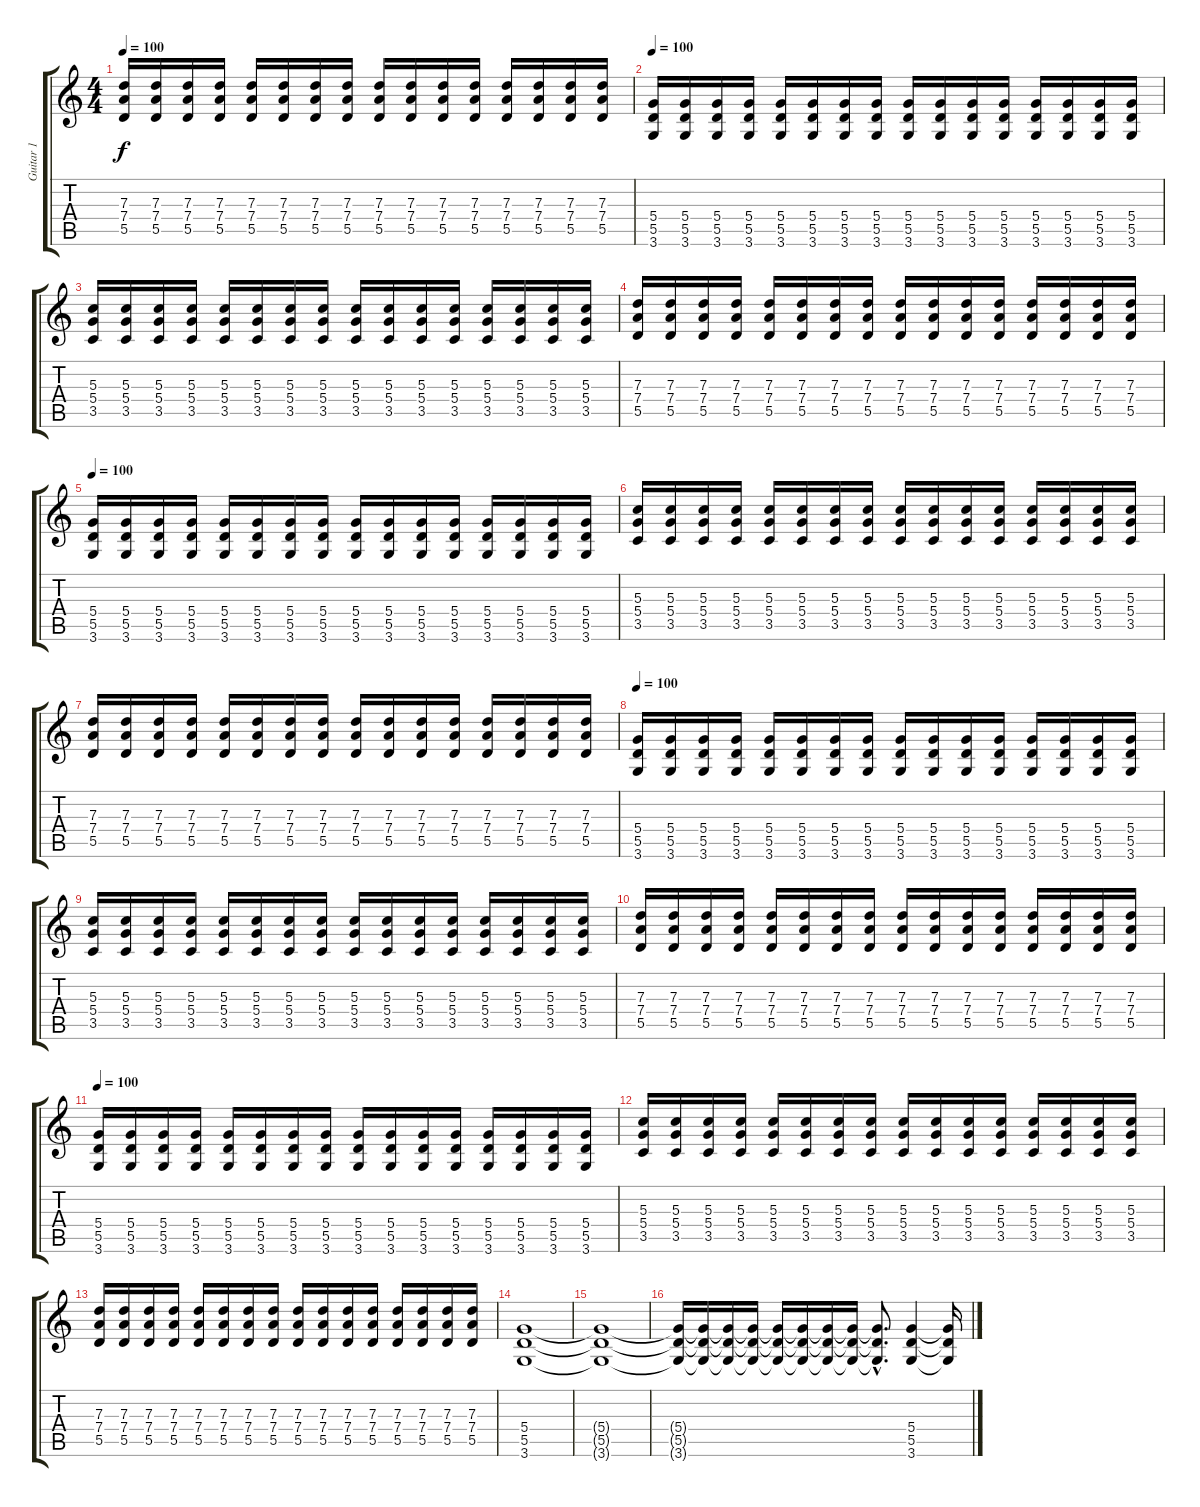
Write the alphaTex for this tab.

\track ("Guitar 1" "Guitar 1") {instrument acousticguitarsteel}
\staff {score tabs}
\tuning (E4 B3 G3 D3 A2 E2) {hide}
\ts (4 4)
\tempo 100
\clef g2
\ks c
(7.3 7.4 5.5).16{dy f} (7.3 7.4 5.5).16 (7.3 7.4 5.5).16 (7.3 7.4 5.5).16 (7.3 7.4 5.5).16 (7.3 7.4 5.5).16 (7.3 7.4 5.5).16 (7.3 7.4 5.5).16 (7.3 7.4 5.5).16 (7.3 7.4 5.5).16 (7.3 7.4 5.5).16 (7.3 7.4 5.5).16 (7.3 7.4 5.5).16 (7.3 7.4 5.5).16 (7.3 7.4 5.5).16 (7.3 7.4 5.5).16 |
\tempo 100
(5.4 5.5 3.6).16{instrument distortionguitar} (5.4 5.5 3.6).16 (5.4 5.5 3.6).16 (5.4 5.5 3.6).16 (5.4 5.5 3.6).16 (5.4 5.5 3.6).16 (5.4 5.5 3.6).16 (5.4 5.5 3.6).16 (5.4 5.5 3.6).16 (5.4 5.5 3.6).16 (5.4 5.5 3.6).16 (5.4 5.5 3.6).16 (5.4 5.5 3.6).16 (5.4 5.5 3.6).16 (5.4 5.5 3.6).16 (5.4 5.5 3.6).16 |
(5.3 5.4 3.5).16 (5.3 5.4 3.5).16 (5.3 5.4 3.5).16 (5.3 5.4 3.5).16 (5.3 5.4 3.5).16 (5.3 5.4 3.5).16 (5.3 5.4 3.5).16 (5.3 5.4 3.5).16 (5.3 5.4 3.5).16 (5.3 5.4 3.5).16 (5.3 5.4 3.5).16 (5.3 5.4 3.5).16 (5.3 5.4 3.5).16 (5.3 5.4 3.5).16 (5.3 5.4 3.5).16 (5.3 5.4 3.5).16 |
(7.3 7.4 5.5).16 (7.3 7.4 5.5).16 (7.3 7.4 5.5).16 (7.3 7.4 5.5).16 (7.3 7.4 5.5).16 (7.3 7.4 5.5).16 (7.3 7.4 5.5).16 (7.3 7.4 5.5).16 (7.3 7.4 5.5).16 (7.3 7.4 5.5).16 (7.3 7.4 5.5).16 (7.3 7.4 5.5).16 (7.3 7.4 5.5).16 (7.3 7.4 5.5).16 (7.3 7.4 5.5).16 (7.3 7.4 5.5).16 |
\tempo 100
(5.4 5.5 3.6).16{instrument distortionguitar} (5.4 5.5 3.6).16 (5.4 5.5 3.6).16 (5.4 5.5 3.6).16 (5.4 5.5 3.6).16 (5.4 5.5 3.6).16 (5.4 5.5 3.6).16 (5.4 5.5 3.6).16 (5.4 5.5 3.6).16 (5.4 5.5 3.6).16 (5.4 5.5 3.6).16 (5.4 5.5 3.6).16 (5.4 5.5 3.6).16 (5.4 5.5 3.6).16 (5.4 5.5 3.6).16 (5.4 5.5 3.6).16 |
(5.3 5.4 3.5).16 (5.3 5.4 3.5).16 (5.3 5.4 3.5).16 (5.3 5.4 3.5).16 (5.3 5.4 3.5).16 (5.3 5.4 3.5).16 (5.3 5.4 3.5).16 (5.3 5.4 3.5).16 (5.3 5.4 3.5).16 (5.3 5.4 3.5).16 (5.3 5.4 3.5).16 (5.3 5.4 3.5).16 (5.3 5.4 3.5).16 (5.3 5.4 3.5).16 (5.3 5.4 3.5).16 (5.3 5.4 3.5).16 |
(7.3 7.4 5.5).16 (7.3 7.4 5.5).16 (7.3 7.4 5.5).16 (7.3 7.4 5.5).16 (7.3 7.4 5.5).16 (7.3 7.4 5.5).16 (7.3 7.4 5.5).16 (7.3 7.4 5.5).16 (7.3 7.4 5.5).16 (7.3 7.4 5.5).16 (7.3 7.4 5.5).16 (7.3 7.4 5.5).16 (7.3 7.4 5.5).16 (7.3 7.4 5.5).16 (7.3 7.4 5.5).16 (7.3 7.4 5.5).16 |
\tempo 100
(5.4 5.5 3.6).16{instrument distortionguitar} (5.4 5.5 3.6).16 (5.4 5.5 3.6).16 (5.4 5.5 3.6).16 (5.4 5.5 3.6).16 (5.4 5.5 3.6).16 (5.4 5.5 3.6).16 (5.4 5.5 3.6).16 (5.4 5.5 3.6).16 (5.4 5.5 3.6).16 (5.4 5.5 3.6).16 (5.4 5.5 3.6).16 (5.4 5.5 3.6).16 (5.4 5.5 3.6).16 (5.4 5.5 3.6).16 (5.4 5.5 3.6).16 |
(5.3 5.4 3.5).16 (5.3 5.4 3.5).16 (5.3 5.4 3.5).16 (5.3 5.4 3.5).16 (5.3 5.4 3.5).16 (5.3 5.4 3.5).16 (5.3 5.4 3.5).16 (5.3 5.4 3.5).16 (5.3 5.4 3.5).16 (5.3 5.4 3.5).16 (5.3 5.4 3.5).16 (5.3 5.4 3.5).16 (5.3 5.4 3.5).16 (5.3 5.4 3.5).16 (5.3 5.4 3.5).16 (5.3 5.4 3.5).16 |
(7.3 7.4 5.5).16 (7.3 7.4 5.5).16 (7.3 7.4 5.5).16 (7.3 7.4 5.5).16 (7.3 7.4 5.5).16 (7.3 7.4 5.5).16 (7.3 7.4 5.5).16 (7.3 7.4 5.5).16 (7.3 7.4 5.5).16 (7.3 7.4 5.5).16 (7.3 7.4 5.5).16 (7.3 7.4 5.5).16 (7.3 7.4 5.5).16 (7.3 7.4 5.5).16 (7.3 7.4 5.5).16 (7.3 7.4 5.5).16 |
\tempo 100
(5.4 5.5 3.6).16{instrument distortionguitar} (5.4 5.5 3.6).16 (5.4 5.5 3.6).16 (5.4 5.5 3.6).16 (5.4 5.5 3.6).16 (5.4 5.5 3.6).16 (5.4 5.5 3.6).16 (5.4 5.5 3.6).16 (5.4 5.5 3.6).16 (5.4 5.5 3.6).16 (5.4 5.5 3.6).16 (5.4 5.5 3.6).16 (5.4 5.5 3.6).16 (5.4 5.5 3.6).16 (5.4 5.5 3.6).16 (5.4 5.5 3.6).16 |
(5.3 5.4 3.5).16 (5.3 5.4 3.5).16 (5.3 5.4 3.5).16 (5.3 5.4 3.5).16 (5.3 5.4 3.5).16 (5.3 5.4 3.5).16 (5.3 5.4 3.5).16 (5.3 5.4 3.5).16 (5.3 5.4 3.5).16 (5.3 5.4 3.5).16 (5.3 5.4 3.5).16 (5.3 5.4 3.5).16 (5.3 5.4 3.5).16 (5.3 5.4 3.5).16 (5.3 5.4 3.5).16 (5.3 5.4 3.5).16 |
(7.3 7.4 5.5).16 (7.3 7.4 5.5).16 (7.3 7.4 5.5).16 (7.3 7.4 5.5).16 (7.3 7.4 5.5).16 (7.3 7.4 5.5).16 (7.3 7.4 5.5).16 (7.3 7.4 5.5).16 (7.3 7.4 5.5).16 (7.3 7.4 5.5).16 (7.3 7.4 5.5).16 (7.3 7.4 5.5).16 (7.3 7.4 5.5).16 (7.3 7.4 5.5).16 (7.3 7.4 5.5).16 (7.3 7.4 5.5).16 |
(5.4 5.5 3.6).1 |
(5.4{t} 5.5{t} 3.6{t}).1 |
(5.4{t} 5.5{t} 3.6{t}).16 (5.4{t} 5.5{t} 3.6{t}).16 (5.4{t} 5.5{t} 3.6{t}).16 (5.4{t} 5.5{t} 3.6{t}).16 (5.4{t} 5.5{t} 3.6{t}).16 (5.4{t} 5.5{t} 3.6{t}).16 (5.4{t} 5.5{t} 3.6{t}).16 (5.4{t} 5.5{t} 3.6{t}).16 (5.4{hac t} 5.5{hac t} 3.6{hac t}).8{d} (5.4 5.5 3.6).4 (5.4{t} 5.5{t} 3.6{t}).16
